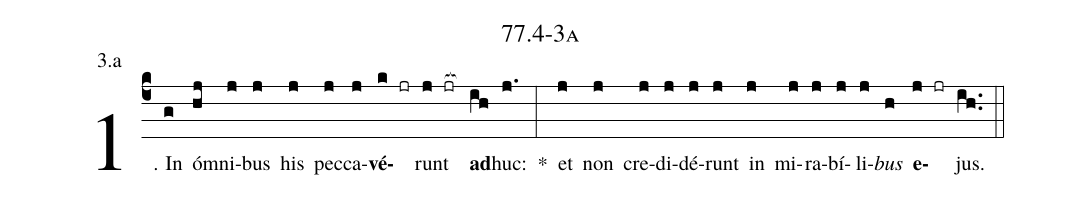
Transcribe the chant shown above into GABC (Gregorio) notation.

name: 77.4-3a;
annotation: 3.a;
%%
(c4)1. In(g) óm(hj)ni(j)bus(j) his(j) pec(j)ca(j)<b>vé</b>(k jr)runt(j jr[ocb:1{]) <b>ad</b>(ih[ocb:0}])huc:(j.) *(:) et(j) non(j) cre(j)di(j)dé(j)runt(j) in(j) mi(j)ra(j)bí(j)li(j)<i>bus</i>(h) <b>e</b>(j jr)jus.(ih..) (::)


%E(j) u(j) o(j) u(h) a(j) e.(ih..) (::)
